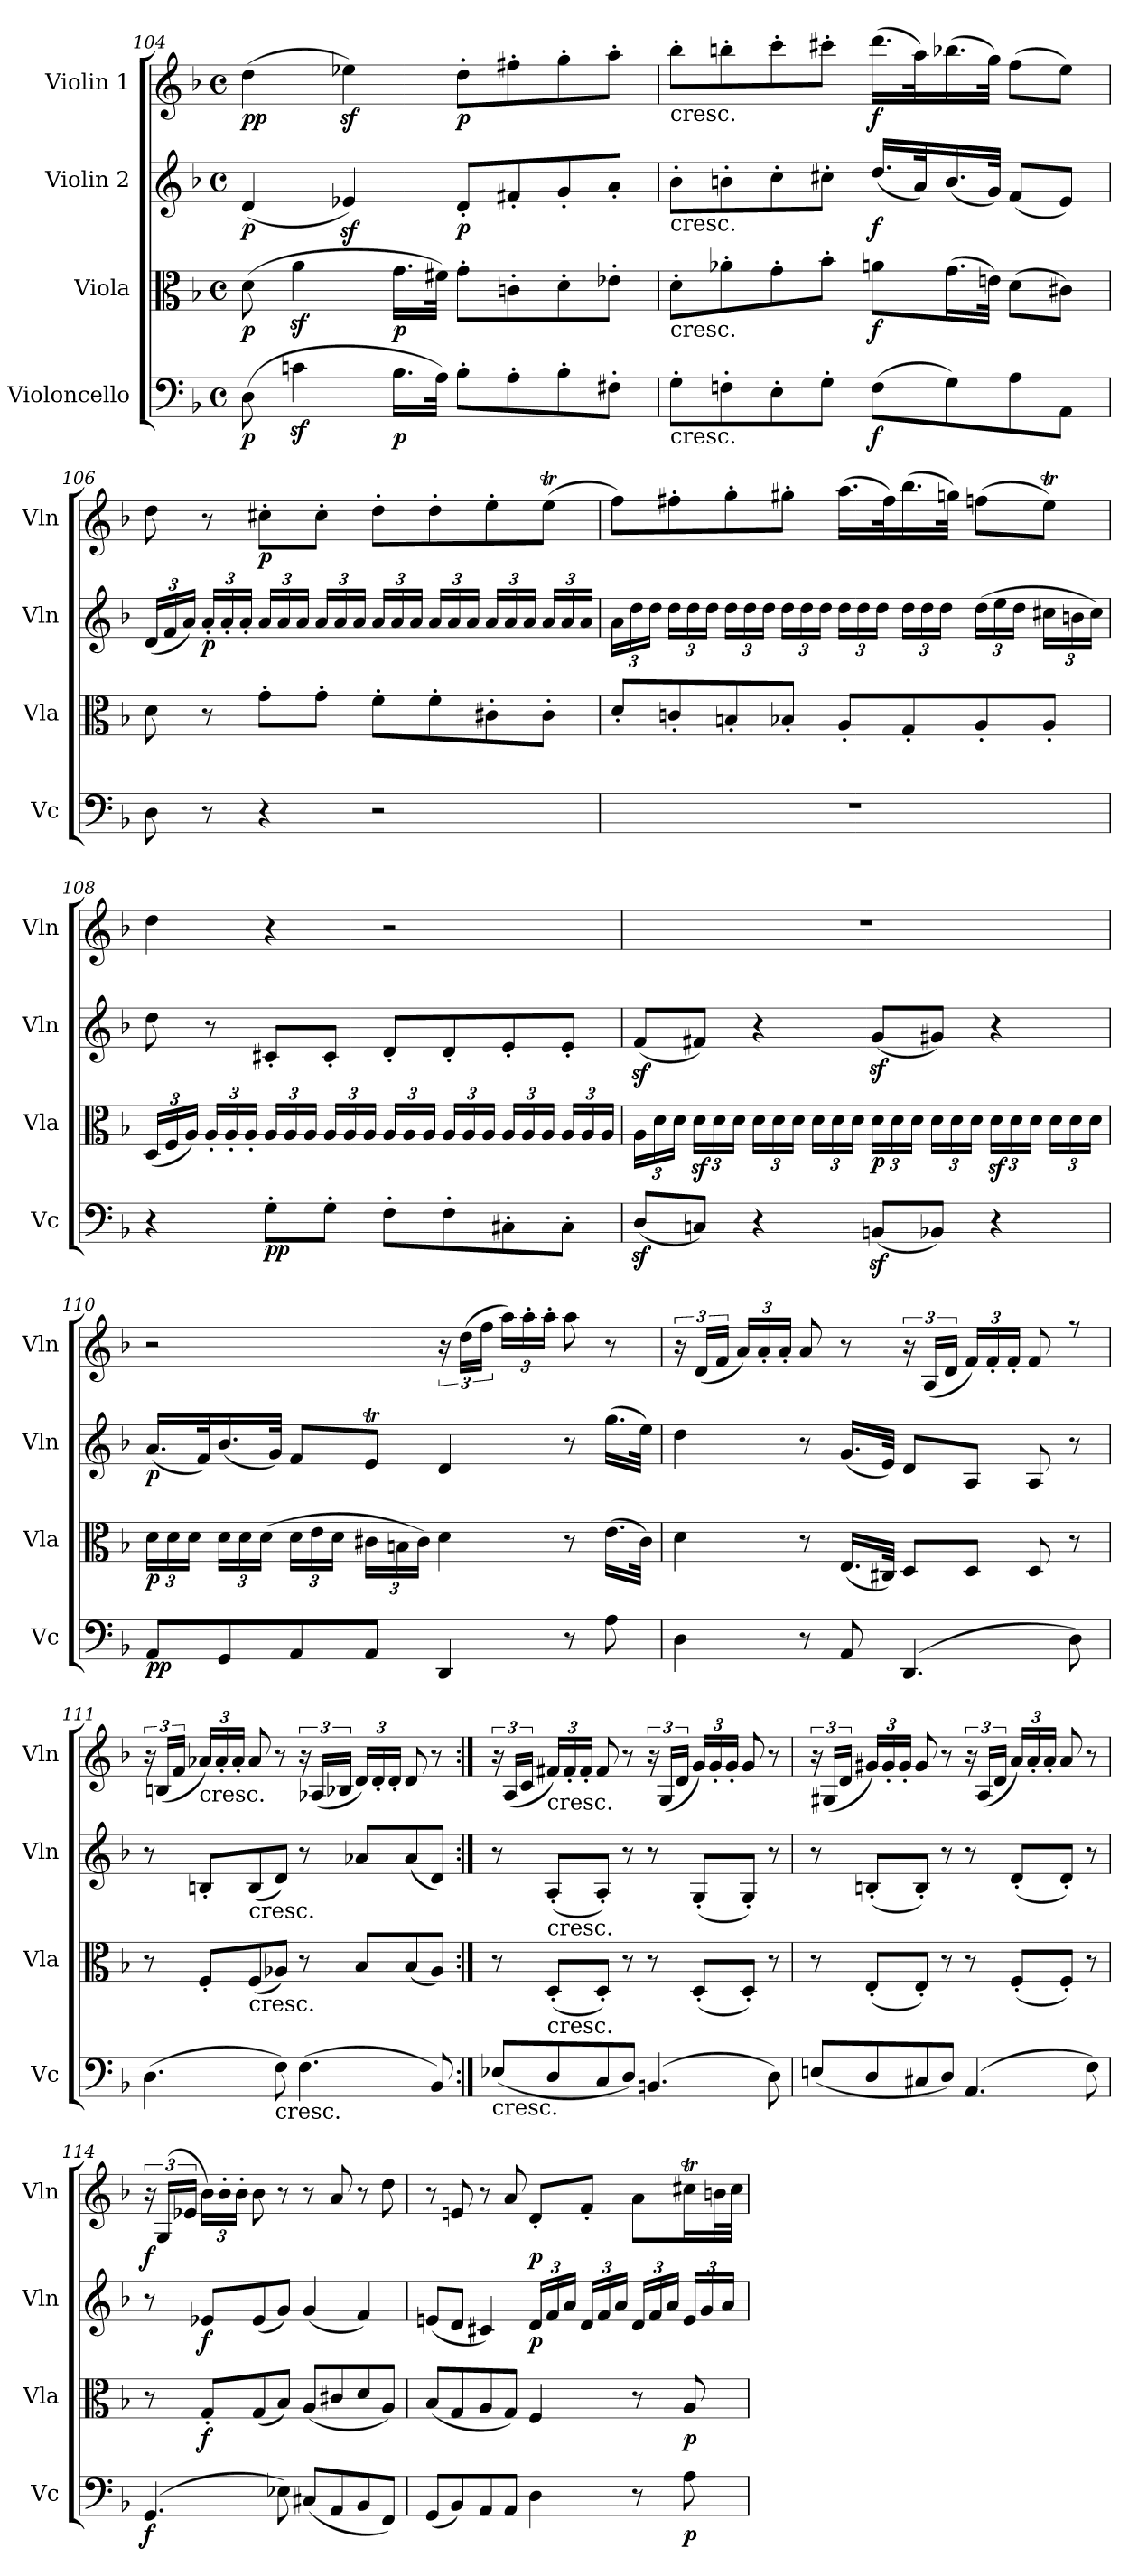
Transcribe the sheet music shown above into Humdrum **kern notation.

**kern	**dynam	**kern	**dynam	**kern	**dynam	**kern	**dynam
*part4	*part4	*part3	*part3	*part2	*part2	*part1	*part1
*staff4	*staff4	*staff3	*staff3	*staff2	*staff2	*staff1	*staff1
*I"Violoncello	*	*I"Viola	*	*I"Violin 2	*	*I"Violin 1	*
*I'Vc	*	*I'Vla	*	*I'Vln	*	*I'Vln	*
*clefF4	*	*clefC3	*	*clefG2	*	*clefG2	*
*k[b-]	*	*k[b-]	*	*k[b-]	*	*k[b-]	*
*M4/4	*	*M4/4	*	*M4/4	*	*M4/4	*
*met(c)	*	*met(c)	*	*met(c)	*	*met(c)	*
=104	=104	=104	=104	=104	=104	=104	=104
!	!LO:DY:b	!	!LO:DY:b	!	!LO:DY:b	!	!LO:DY:b
!	!	!	!	!	!	!	!LO:DY:n=1:b
(>8D\	p	(>8d\	p	(<4d/	p	(>4dd\	p p
4cnz<\	.	4az<\	.	.	.	.	.
.	.	.	.	4e-Xz</)	.	4ee-Xz<\)	.
!	!LO:DY:b	!	!LO:DY:b	!	!	!	!
16.B-\LL	p	16.g\LL	p	.	.	.	.
32A\JJk)	.	32f#X\JJk)	.	.	.	.	.
!	!	!	!	!	!LO:DY:b	!	!LO:DY:n=2:b
8B-'\L	.	8g'\L	.	8d'/L	p	8dd'\L	p
8A'\	.	8cn'\	.	8f#X'/	.	8ff#X'\	.
8B-'\	.	8d'\	.	8g'/	.	8gg'\	.
8F#X'\J	.	8e-X'\J	.	8a'/J	.	8aa'\J	.
=105	=105	=105	=105	=105	=105	=105	=105
!	!	!	!	!	!	!LO:TX:b:t=cresc.	!
!	!	!	!	!LO:TX:b:t=cresc.	!	!	!
!	!	!LO:TX:b:t=cresc.	!	!	!	!	!
!LO:TX:b:t=cresc.	!	!	!	!	!	!	!
8G'\L	.	8d'\L	.	8b-'\L	.	8bb-'\L	.
8Fn'\	.	8a-X'\	.	8bn'\	.	8bbn'\	.
8E'\	.	8g'\	.	8cc'\	.	8ccc'\	.
8G'\J	.	8b-'\J	.	8cc#X'\J	.	8ccc#X'\J	.
!	!LO:DY:b	!	!LO:DY:b	!	!LO:DY:b	!	!LO:DY:b
(>8F\L	f	8an\L	f	(<16.dd/LL	f	(>16.ddd\LL	f
.	.	.	.	32a/K)	.	32aa\K)	.
8G\)	.	(>16.g\L	.	(<16.b/	.	(>16.bb-X\	.
.	.	32en\JJk)	.	32g/JJk)	.	32gg\JJk)	.
8A\	.	(>8d\L	.	(<8f/L	.	(>8ff\L	.
8AA\J	.	8c#X\J)	.	8e/J)	.	8ee\J)	.
=106	=106	=106	=106	=106	=106	=106	=106
*	*	*	*	*Xbrackettup	*	*	*
8D\	.	8d\	.	(<24d/LL	.	8dd\	.
.	.	.	.	24f/	.	.	.
.	.	.	.	24a/JJ)	.	.	.
!	!	!	!	!	!LO:DY:b	!	!
8r	.	8r	.	24a'/LL	p	8r	.
.	.	.	.	24a'/	.	.	.
.	.	.	.	24a'/JJ	.	.	.
!	!	!	!	!	!	!	!LO:DY:b
4r	.	8g'\L	.	24a/LL	.	8cc#X'\L	p
.	.	.	.	24a/	.	.	.
.	.	.	.	24a/JJ	.	.	.
.	.	8g'\J	.	24a/LL	.	8cc#'\J	.
.	.	.	.	24a/	.	.	.
.	.	.	.	24a/JJ	.	.	.
2r	.	8f'\L	.	24a/LL	.	8dd'\L	.
.	.	.	.	24a/	.	.	.
.	.	.	.	24a/JJ	.	.	.
.	.	8f'\	.	24a/LL	.	8dd'\	.
.	.	.	.	24a/	.	.	.
.	.	.	.	24a/JJ	.	.	.
.	.	8c#X'\	.	24a/LL	.	8ee'\	.
.	.	.	.	24a/	.	.	.
.	.	.	.	24a/JJ	.	.	.
.	.	8c#'\J	.	24a/LL	.	(>8eet\J	.
.	.	.	.	24a/	.	.	.
.	.	.	.	24a/JJ	.	.	.
=107	=107	=107	=107	=107	=107	=107	=107
1r	.	8d'/L	.	24a\LL	.	8ff\L)	.
.	.	.	.	24dd\	.	.	.
.	.	.	.	24dd\JJ	.	.	.
.	.	8cn'/	.	24dd\LL	.	8ff#X'\	.
.	.	.	.	24dd\	.	.	.
.	.	.	.	24dd\JJ	.	.	.
.	.	8Bn'/	.	24dd\LL	.	8gg'\	.
.	.	.	.	24dd\	.	.	.
.	.	.	.	24dd\JJ	.	.	.
.	.	8B-X'/J	.	24dd\LL	.	8gg#X'\J	.
.	.	.	.	24dd\	.	.	.
.	.	.	.	24dd\JJ	.	.	.
.	.	8A'/L	.	24dd\LL	.	(>16.aa\LL	.
.	.	.	.	24dd\	.	.	.
.	.	.	.	24dd\JJ	.	.	.
.	.	.	.	.	.	32ff#\K)	.
.	.	8G'/	.	24dd\LL	.	(>16.bb-\	.
.	.	.	.	24dd\	.	.	.
.	.	.	.	24dd\JJ	.	.	.
.	.	.	.	.	.	32ggn\JJk)	.
.	.	8A'/	.	(>24dd\LL	.	(>8ffn\L	.
.	.	.	.	24ee\	.	.	.
.	.	.	.	24dd\JJ	.	.	.
.	.	8A'/J	.	24cc#X\LL	.	8eet\J)	.
.	.	.	.	24bn\	.	.	.
.	.	.	.	24cc#\JJ)	.	.	.
=108	=108	=108	=108	=108	=108	=108	=108
*	*	*Xbrackettup	*	*	*	*	*
4r	.	(<24D/LL	.	8dd\	.	4dd\	.
.	.	24F/	.	.	.	.	.
.	.	24A/JJ)	.	.	.	.	.
.	.	24A'/LL	.	8r	.	.	.
.	.	24A'/	.	.	.	.	.
.	.	24A'/JJ	.	.	.	.	.
!	!LO:DY:b	!	!	!	!	!	!
!	!LO:DY:n=1:b	!	!	!	!	!	!
8G'\L	p p	24A/LL	.	8c#X'/L	.	4r	.
.	.	24A/	.	.	.	.	.
.	.	24A/JJ	.	.	.	.	.
8G'\J	.	24A/LL	.	8c#'/J	.	.	.
.	.	24A/	.	.	.	.	.
.	.	24A/JJ	.	.	.	.	.
8F'\L	.	24A/LL	.	8d'/L	.	2r	.
.	.	24A/	.	.	.	.	.
.	.	24A/JJ	.	.	.	.	.
8F'\	.	24A/LL	.	8d'/	.	.	.
.	.	24A/	.	.	.	.	.
.	.	24A/JJ	.	.	.	.	.
8C#X'\	.	24A/LL	.	8e'/	.	.	.
.	.	24A/	.	.	.	.	.
.	.	24A/JJ	.	.	.	.	.
8C#'\J	.	24A/LL	.	8e'/J	.	.	.
.	.	24A/	.	.	.	.	.
.	.	24A/JJ	.	.	.	.	.
=109	=109	=109	=109	=109	=109	=109	=109
(<8Dz</L	.	24A\LL	.	(<8fz</L	.	1r	.
.	.	24d\	.	.	.	.	.
.	.	24d\JJ	.	.	.	.	.
8Cn/J)	.	24dz<\LL	.	8f#X/J)	.	.	.
.	.	24d\	.	.	.	.	.
.	.	24d\JJ	.	.	.	.	.
4r	.	24d\LL	.	4r	.	.	.
.	.	24d\	.	.	.	.	.
.	.	24d\JJ	.	.	.	.	.
.	.	24d\LL	.	.	.	.	.
.	.	24d\	.	.	.	.	.
.	.	24d\JJ	.	.	.	.	.
!	!	!	!LO:DY:b	!	!	!	!
(<8BBnz</L	.	24d\LL	p	(<8gz</L	.	.	.
.	.	24d\	.	.	.	.	.
.	.	24d\JJ	.	.	.	.	.
8BB-X/J)	.	24d\LL	.	8g#X/J)	.	.	.
.	.	24d\	.	.	.	.	.
.	.	24d\JJ	.	.	.	.	.
4r	.	24dz<\LL	.	4r	.	.	.
.	.	24d\	.	.	.	.	.
.	.	24d\JJ	.	.	.	.	.
.	.	24d\LL	.	.	.	.	.
.	.	24d\	.	.	.	.	.
.	.	24d\JJ	.	.	.	.	.
=110	=110	=110	=110	=110	=110	=110	=110
!	!LO:DY:b	!	!	!	!	!	!
!	!LO:DY:n=1:b	!	!LO:DY:b	!	!LO:DY:b	!	!
8AA/L	p p	24d\LL	p	(<16.a/LL	p	2r	.
.	.	24d\	.	.	.	.	.
.	.	24d\JJ	.	.	.	.	.
.	.	.	.	32f/K)	.	.	.
8GG/	.	24d\LL	.	(<16.b-/	.	.	.
.	.	24d\	.	.	.	.	.
.	.	(>24d\JJ	.	.	.	.	.
.	.	.	.	32g/JJk)	.	.	.
8AA/	.	24d\LL	.	8f/L	.	.	.
.	.	24e\	.	.	.	.	.
.	.	24d\JJ	.	.	.	.	.
8AA/J	.	24c#X\LL	.	8et/J	.	.	.
.	.	24Bn\	.	.	.	.	.
.	.	24c#\JJ)	.	.	.	.	.
4DD/	.	4d\	.	4d/	.	24r	.
.	.	.	.	.	.	(>24dd\LL	.
.	.	.	.	.	.	24ff\JJ	.
*	*	*	*	*	*	*Xbrackettup	*
.	.	.	.	.	.	24aa\LL)	.
.	.	.	.	.	.	24aa'\	.
.	.	.	.	.	.	24aa'\JJ	.
8r	.	8r	.	8r	.	8aa\	.
8A\	.	(>16.e\LL	.	(>16.gg\LL	.	8r	.
.	.	32c#\JJk)	.	32ee\JJk)	.	.	.
=111	=111	=111	=111	=111	=111	=111	=111
*	*	*	*	*	*	*brackettup	*
4D\	.	4d\	.	4dd\	.	24r	.
.	.	.	.	.	.	(<24d/LL	.
.	.	.	.	.	.	24f/JJ	.
*	*	*	*	*	*	*Xbrackettup	*
.	.	.	.	.	.	24a/LL)	.
.	.	.	.	.	.	24a'/	.
.	.	.	.	.	.	24a'/JJ	.
8r	.	8r	.	8r	.	8a/	.
8AA/	.	(<16.E/LL	.	(<16.g/LL	.	8r	.
.	.	32C#X/JJk)	.	32e/JJk)	.	.	.
*	*	*	*	*	*	*brackettup	*
(>4.DD/	.	8D/L	.	8d/L	.	24r	.
.	.	.	.	.	.	(<24A/LL	.
.	.	.	.	.	.	24d/JJ	.
*	*	*	*	*	*	*Xbrackettup	*
.	.	8D/J	.	8A/J	.	24f/LL)	.
.	.	.	.	.	.	24f'/	.
.	.	.	.	.	.	24f'/JJ	.
.	.	8D/	.	8A/	.	8f/	.
8D\)	.	8r	.	8r	.	8rff	.
=111X2	=111X2	=111X2	=111X2	=111X2	=111X2	=111X2	=111X2
*	*	*	*	*	*	*brackettup	*
(>4.D\	.	8r	.	8r	.	24r	.
.	.	.	.	.	.	(<24Bn/LL	.
.	.	.	.	.	.	24f/JJ	.
*	*	*	*	*	*	*Xbrackettup	*
!	!	!	!	!	!	!LO:TX:b:t=cresc.	!
.	.	8F'/L	.	8Bn'/L	.	24a-X/LL)	.
.	.	.	.	.	.	24a-'/	.
.	.	.	.	.	.	24a-'/JJ	.
!	!	!	!	!LO:TX:b:t=cresc.	!	!	!
!	!	!LO:TX:b:t=cresc.	!	!	!	!	!
.	.	(<8F/	.	(<8B/	.	8a-/	.
!LO:TX:b:t=cresc.	!	!	!	!	!	!	!
8F\)	.	8A-X/J)	.	8d/J)	.	8r	.
*	*	*	*	*	*	*brackettup	*
(>4.F\	.	8r	.	8r	.	24r	.
.	.	.	.	.	.	(<24A-X/LL	.
.	.	.	.	.	.	24B-X/JJ	.
*	*	*	*	*	*	*Xbrackettup	*
.	.	8B-/L	.	8a-X/L	.	24d/LL)	.
.	.	.	.	.	.	24d'/	.
.	.	.	.	.	.	24d'/JJ	.
.	.	(<8B-/	.	(<8a-/	.	8d/	.
8BB-/)	.	8A-/J)	.	8d/J)	.	8r	.
=112:|!	=112:|!	=112:|!	=112:|!	=112:|!	=112:|!	=112:|!	=112:|!
*	*	*	*	*	*	*brackettup	*
!LO:TX:b:t=cresc.	!	!	!	!	!	!	!
(<8E-X/L	.	8r	.	8r	.	24r	.
.	.	.	.	.	.	(<24A/LL	.
.	.	.	.	.	.	24c/JJ	.
*	*	*	*	*	*	*Xbrackettup	*
!	!	!	!	!	!	!LO:TX:b:t=cresc.	!
!	!	!	!	!LO:TX:b:t=cresc.	!	!	!
!	!	!LO:TX:b:t=cresc.	!	!	!	!	!
8D/	.	(<8D'/L	.	(<8A'/L	.	24f#X/LL)	.
.	.	.	.	.	.	24f#'/	.
.	.	.	.	.	.	24f#'/JJ	.
8C/	.	8D'/J)	.	8A'/J)	.	8f#/	.
8D/J)	.	8r	.	8r	.	8r	.
*	*	*	*	*	*	*brackettup	*
(>4.BBn/	.	8r	.	8r	.	24r	.
.	.	.	.	.	.	(<24G/LL	.
.	.	.	.	.	.	24d/JJ	.
*	*	*	*	*	*	*Xbrackettup	*
.	.	(<8D'/L	.	(<8G'/L	.	24g/LL)	.
.	.	.	.	.	.	24g'/	.
.	.	.	.	.	.	24g'/JJ	.
.	.	8D'/J)	.	8G'/J)	.	8g/	.
8D\)	.	8r	.	8r	.	8r	.
=113	=113	=113	=113	=113	=113	=113	=113
*	*	*	*	*	*	*brackettup	*
(<8En/L	.	8r	.	8r	.	24r	.
.	.	.	.	.	.	(<24G#X/LL	.
.	.	.	.	.	.	24d/JJ	.
*	*	*	*	*	*	*Xbrackettup	*
8D/	.	(<8E'/L	.	(<8Bn'/L	.	24g#X/LL)	.
.	.	.	.	.	.	24g#'/	.
.	.	.	.	.	.	24g#'/JJ	.
8C#X/	.	8E'/J)	.	8B'/J)	.	8g#/	.
8D/J)	.	8r	.	8r	.	8r	.
*	*	*	*	*	*	*brackettup	*
(>4.AA/	.	8r	.	8r	.	24r	.
.	.	.	.	.	.	(<24A/LL	.
.	.	.	.	.	.	24d/JJ	.
*	*	*	*	*	*	*Xbrackettup	*
.	.	(<8F'/L	.	(<8d'/L	.	24a/LL)	.
.	.	.	.	.	.	24a'/	.
.	.	.	.	.	.	24a'/JJ	.
.	.	8F'/J)	.	8d'/J)	.	8a/	.
8F\)	.	8r	.	8r	.	8r	.
=114	=114	=114	=114	=114	=114	=114	=114
*	*	*	*	*	*	*brackettup	*
!	!LO:DY:b	!	!	!	!	!	!LO:DY:b
(>4.GG/	f	8r	.	8r	.	24r	f
.	.	.	.	.	.	(>24G/LL	.
.	.	.	.	.	.	24e-X/JJ	.
*	*	*	*	*	*	*Xbrackettup	*
!	!	!	!LO:DY:b	!	!LO:DY:b	!	!
.	.	8G'/L	f	8e-X/L	f	24b-\LL)	.
.	.	.	.	.	.	24b-'\	.
.	.	.	.	.	.	24b-'\JJ	.
.	.	(<8G/	.	(<8e-/	.	8b-\	.
8E-X\)	.	8B-/J)	.	8g/J)	.	8r	.
(<8C#X/L	.	(<8A/L	.	(<4g/	.	8r	.
8AA/	.	8c#X/	.	.	.	8a/	.
8BB-/	.	8d/	.	4f/)	.	8r	.
8FF/J)	.	8A/J)	.	.	.	8dd\	.
=115	=115	=115	=115	=115	=115	=115	=115
(<8GG/L	.	(<8B-/L	.	(<8en/L	.	8r	.
8BB-/)	.	8G/	.	8d/J	.	8en/	.
8AA/	.	8A/	.	4c#X/)	.	8r	.
8AA/J	.	8G/J)	.	.	.	8a/	.
!	!	!	!	!	!LO:DY:b	!	!LO:DY:b
4D\	.	4F/	.	24d/LL	p	8d'/L	p
.	.	.	.	24f/	.	.	.
.	.	.	.	24a/JJ	.	.	.
.	.	.	.	24d/LL	.	8f'/J	.
.	.	.	.	24f/	.	.	.
.	.	.	.	24a/JJ	.	.	.
8r	.	8r	.	24d/LL	.	8a\L	.
.	.	.	.	24f/	.	.	.
.	.	.	.	24a/JJ	.	.	.
!	!LO:DY:b	!	!LO:DY:b	!	!	!	!
8A\	p	8A/	p	24e/LL	.	16cc#Xt\L	.
.	.	.	.	24g/	.	.	.
.	.	.	.	.	.	32bn\L	.
.	.	.	.	24a/JJ	.	.	.
.	.	.	.	.	.	32cc#\JJJ	.
=	=	=	=	=	=	=	=
*-	*-	*-	*-	*-	*-	*-	*-
